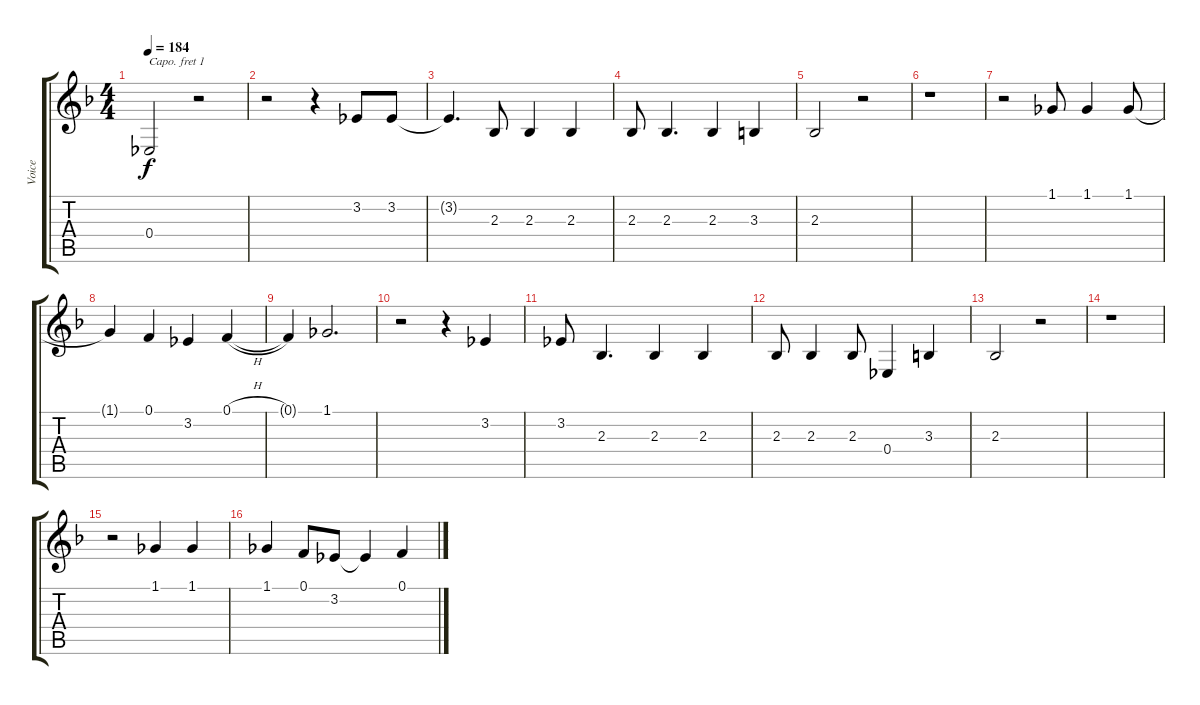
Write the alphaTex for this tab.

\track ("Voice" "Voice") {instrument mutedtrumpet}
\staff {score tabs}
\capo 1
\tuning (E4 B3 G3 D3 A2 E2) {hide}
\ts (4 4)
\tempo 184
\clef g2
\ks f
0.4.2{dy f} r.2 |
r.2 r.4 3.2.8 3.2.8 |
3.2{t}.4{d} 2.3.8 2.3.4 2.3.4 |
2.3.8 2.3.4{d} 2.3.4 3.3.4 |
2.3.2 r.2 |
r.1 |
r.2 1.1.8 1.1.4 1.1.8 |
1.1{t}.4 0.1.4 3.2.4 0.1{h}.4 |
0.1{t}.4 1.1.2{d} |
r.2 r.4 3.2.4 |
3.2.8 2.3.4{d} 2.3.4 2.3.4 |
2.3.8 2.3.4 2.3.8 0.4.4 3.3.4 |
2.3.2 r.2 |
r.1 |
r.2 1.1.4 1.1.4 |
1.1.4 0.1.8 3.2.8 3.2{t}.4 0.1{h}.4
